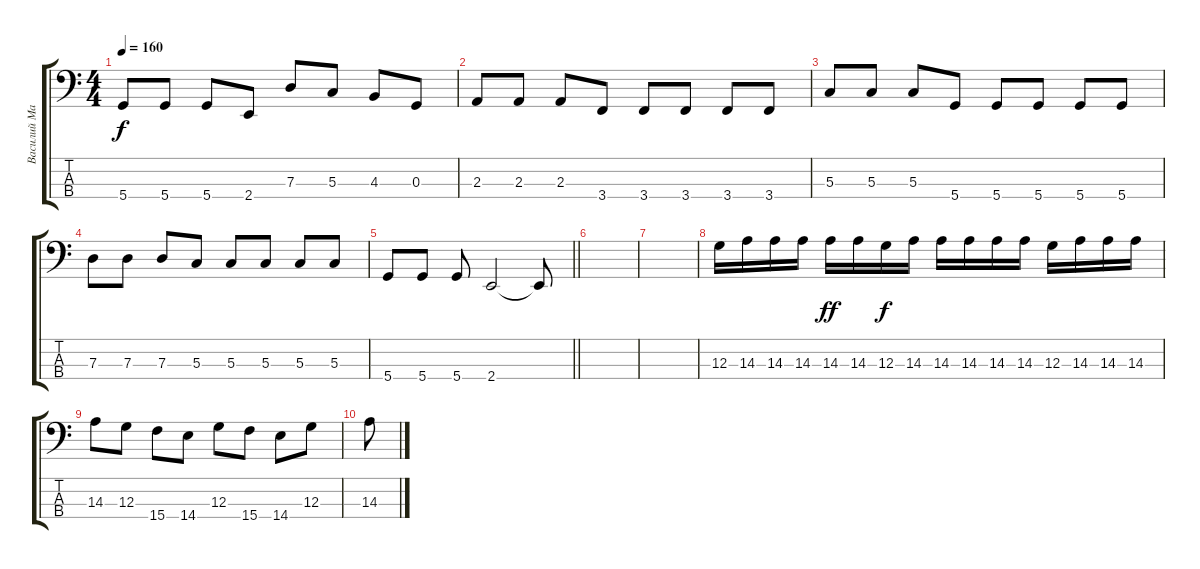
\track ("Василий Марченко" "Василий Ма") {instrument electricbassfinger}
\staff {score tabs}
\tuning (F2 C2 G1 D1) {hide}
\ts (4 4)
\tempo 160
\clef f4
\ks c
5.4.8{dy f} 5.4.8 5.4.8 2.4.8 7.3.8 5.3.8 4.3.8 0.3.8 |
2.3.8 2.3.8 2.3.8 3.4.8 3.4.8 3.4.8 3.4.8 3.4.8 |
5.3.8 5.3.8 5.3.8 5.4.8 5.4.8 5.4.8 5.4.8 5.4.8 |
7.3.8 7.3.8 7.3.8 5.3.8 5.3.8 5.3.8 5.3.8 5.3.8 |
\barLineRight lightlight
5.4.8 5.4.8 5.4.8 2.4.2 2.4{t}.8 |
|
|
12.3.16 14.3.16 14.3.16 14.3.16 14.3.16{dy ff} 14.3.16 12.3.16{dy f} 14.3.16 14.3.16 14.3.16 14.3.16 14.3.16 12.3.16 14.3.16 14.3.16 14.3.16 |
14.3.8 12.3.8 15.4.8 14.4.8 12.3.8 15.4.8 14.4.8 12.3.8 |
14.3.8
